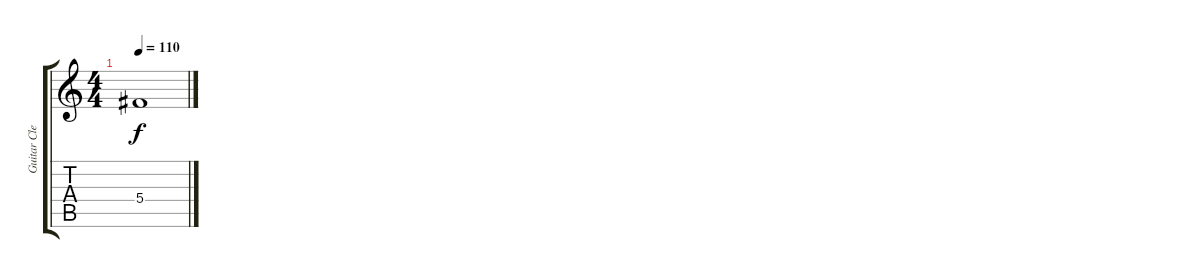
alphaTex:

\track ("Guitar Clean" "Guitar Cle") {instrument electricguitarclean}
\staff {score tabs}
\tuning (Eb4 Bb3 Gb3 Db3 Ab2 Eb2) {hide}
\ts (4 4)
\tempo 110
\clef g2
\ks c
5.4.1{dy f}
